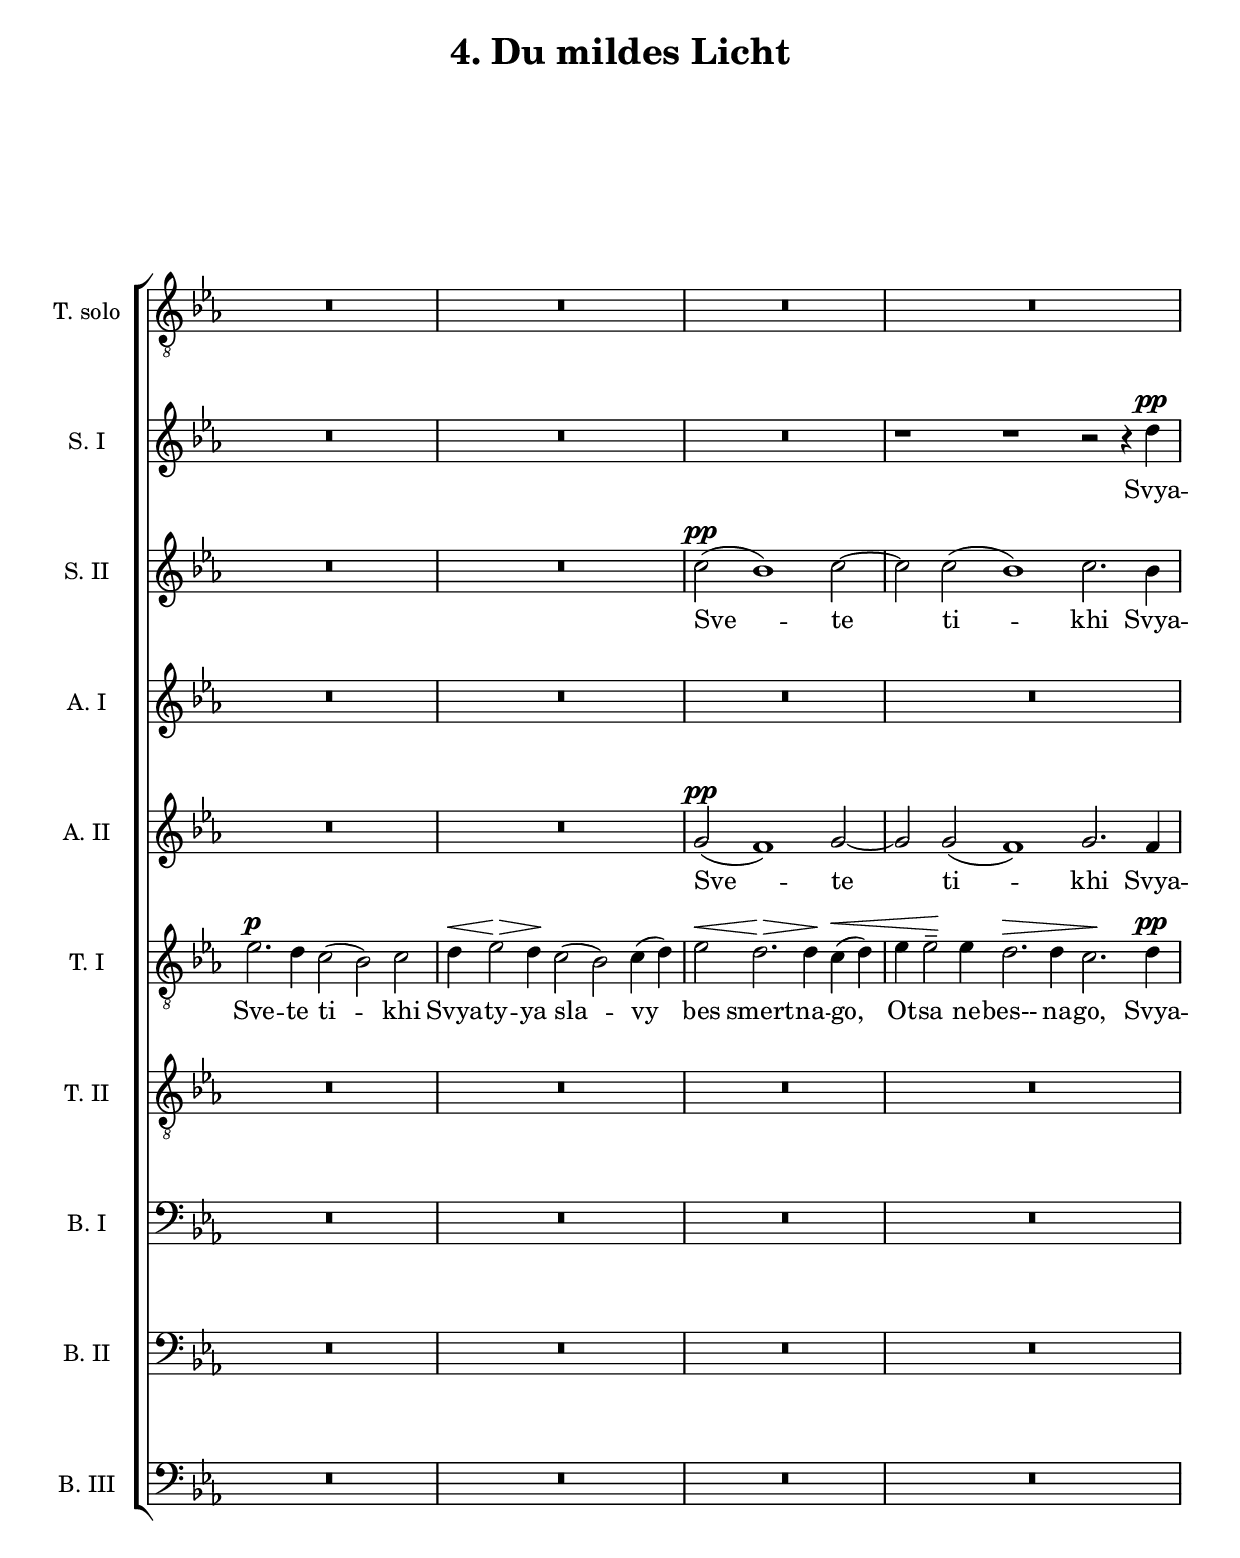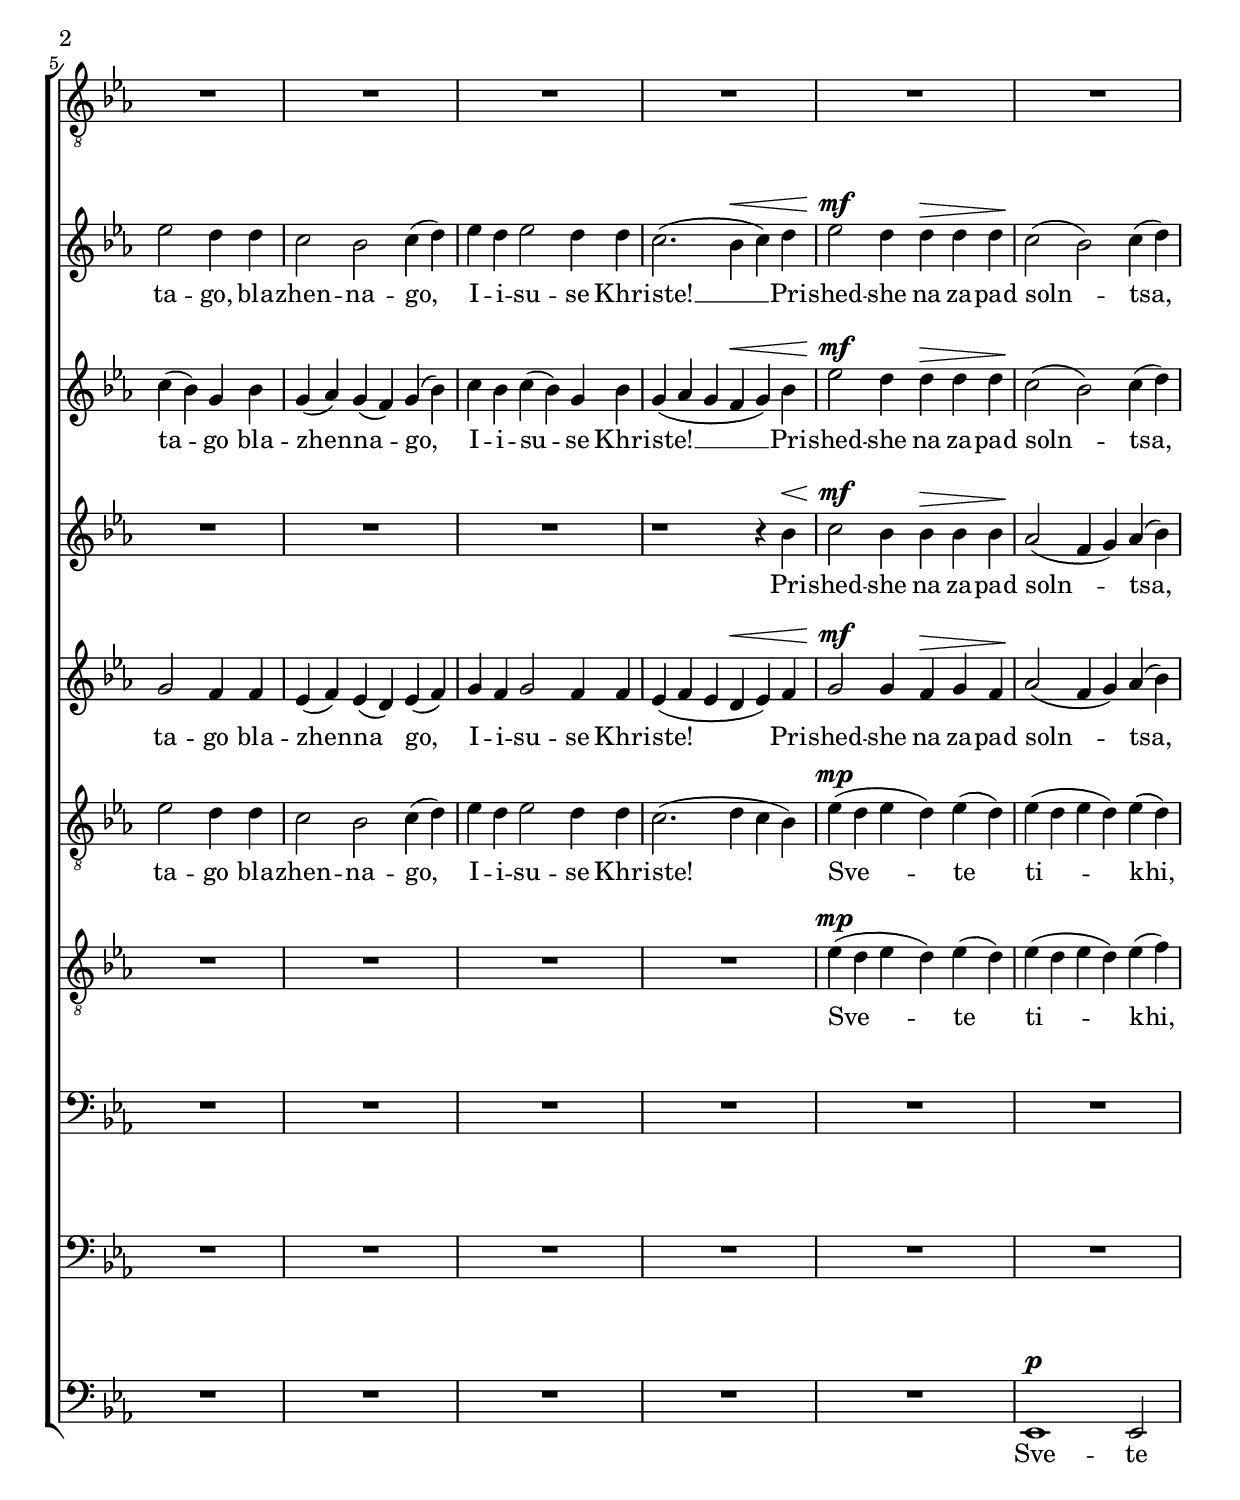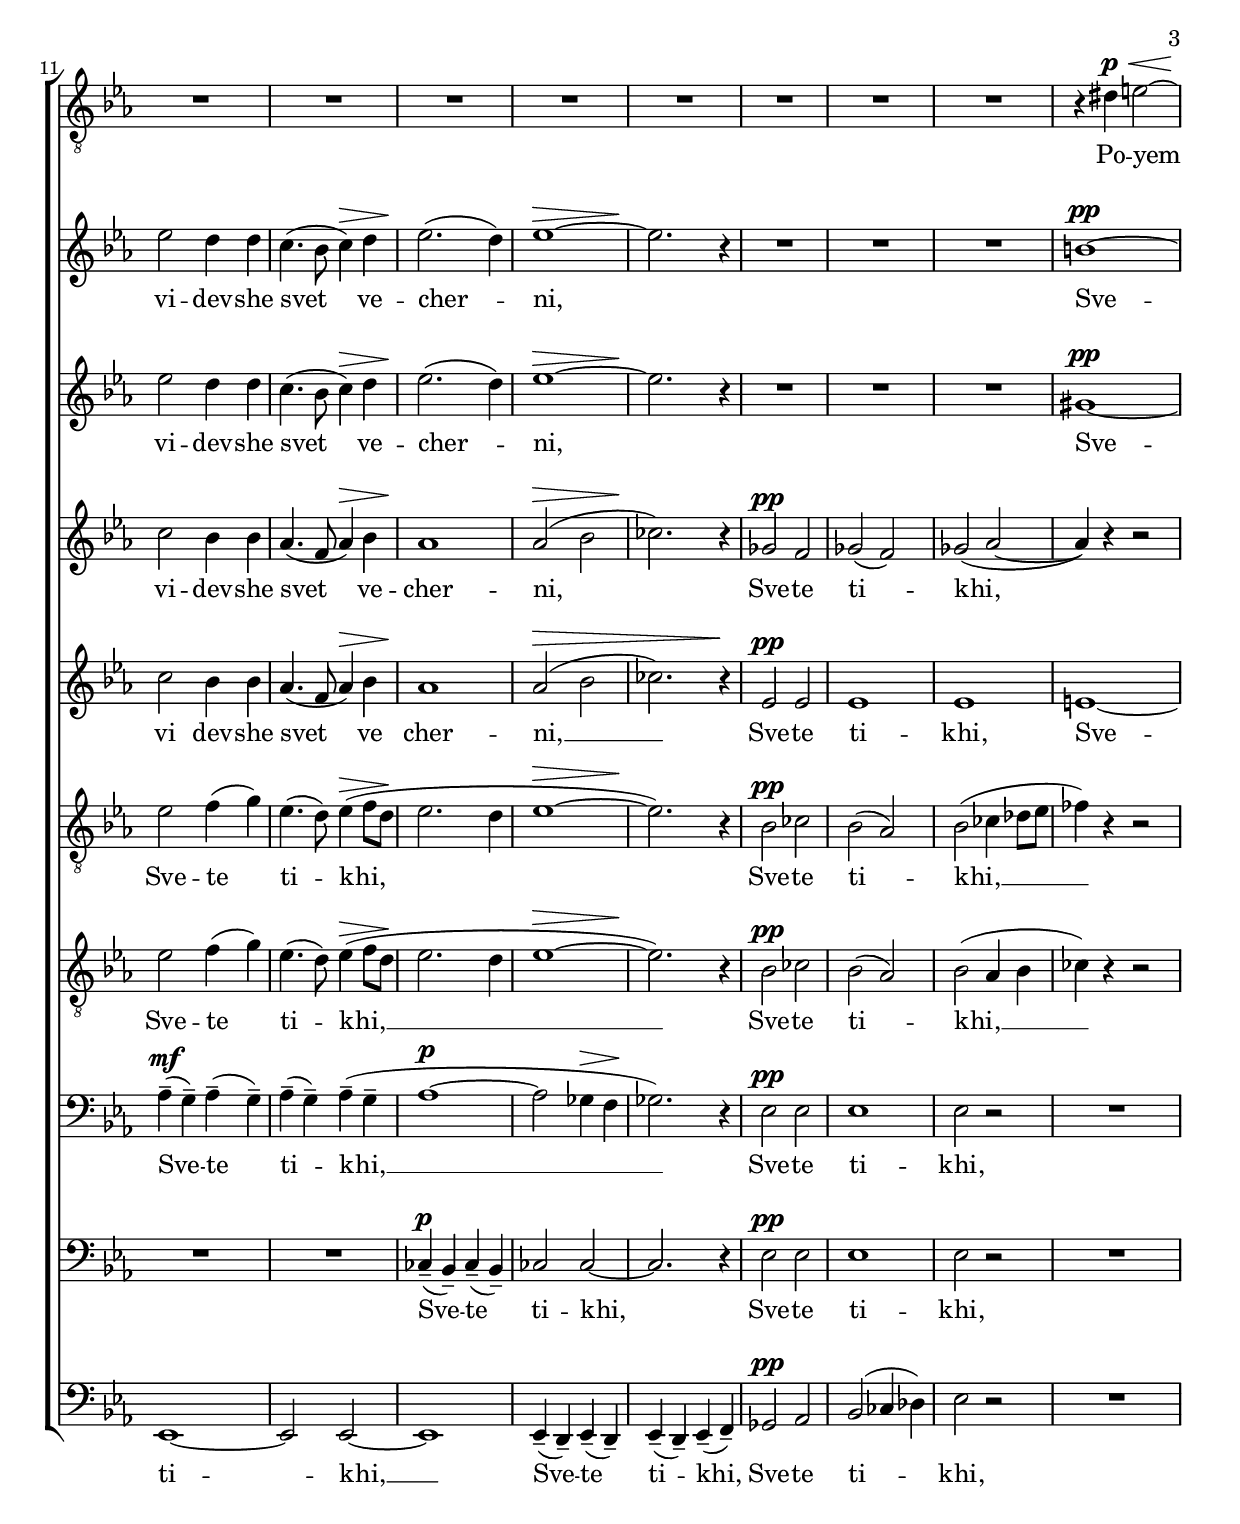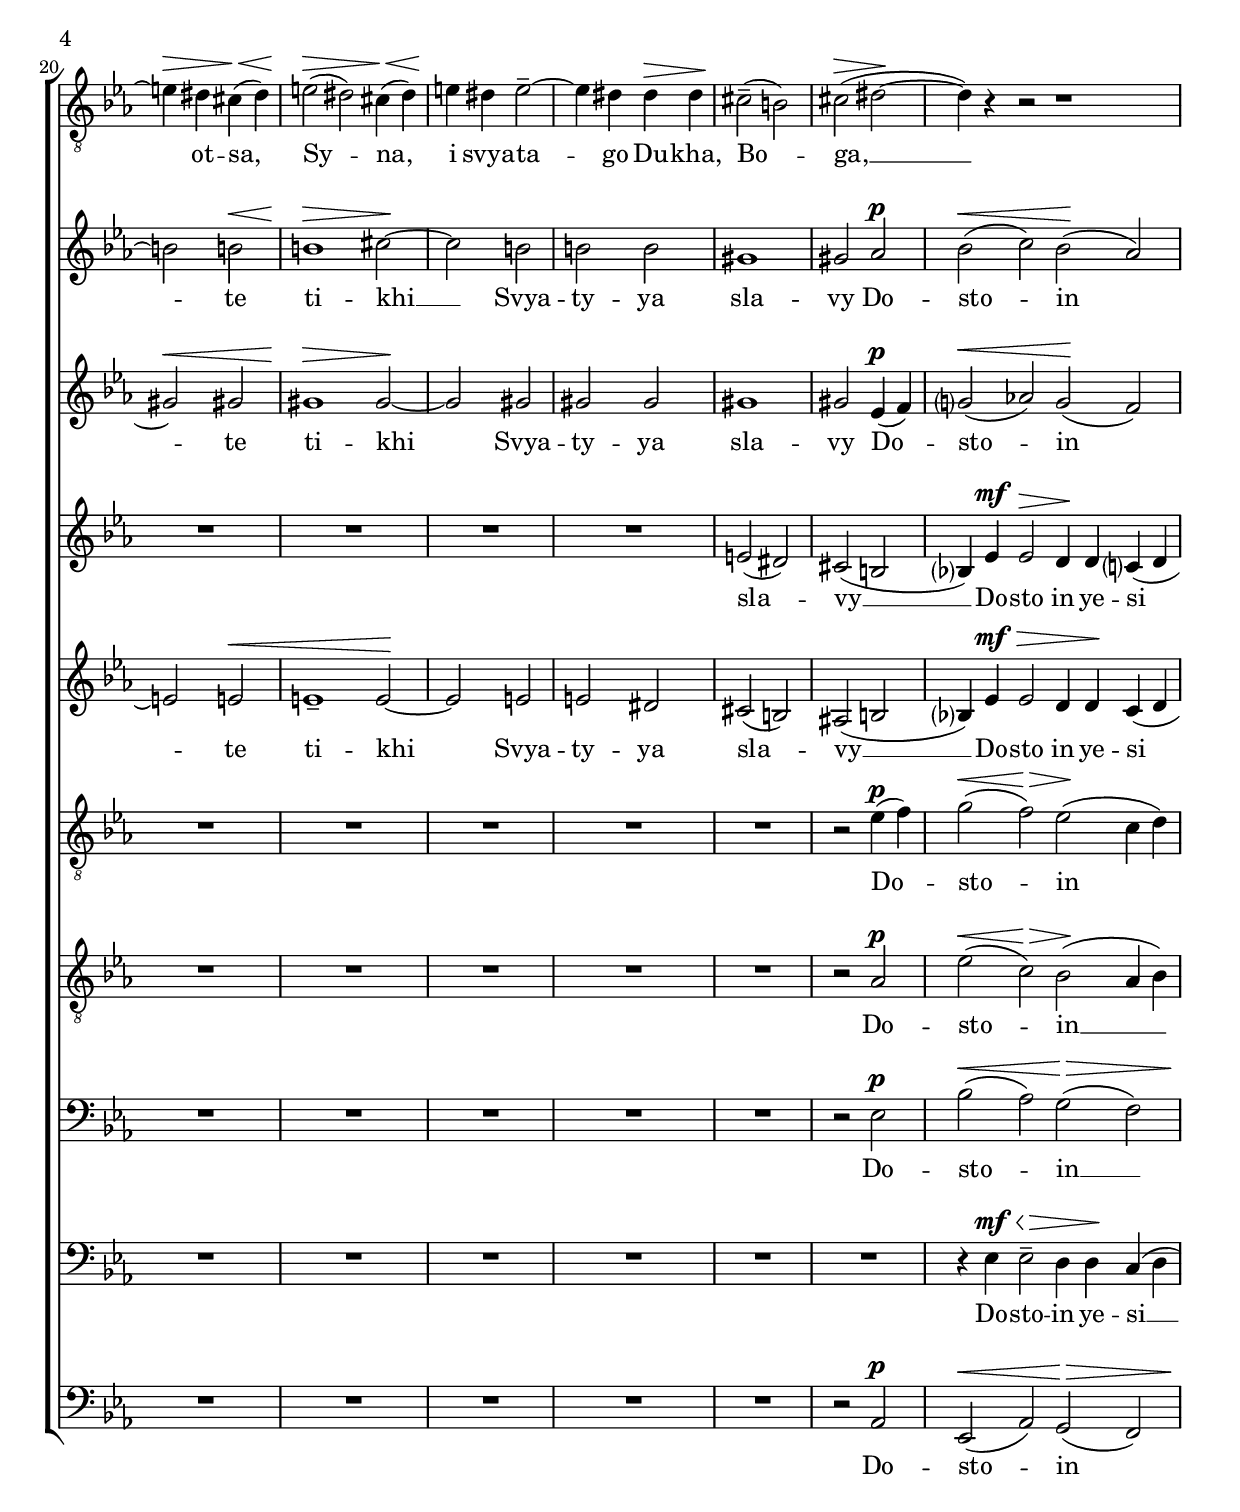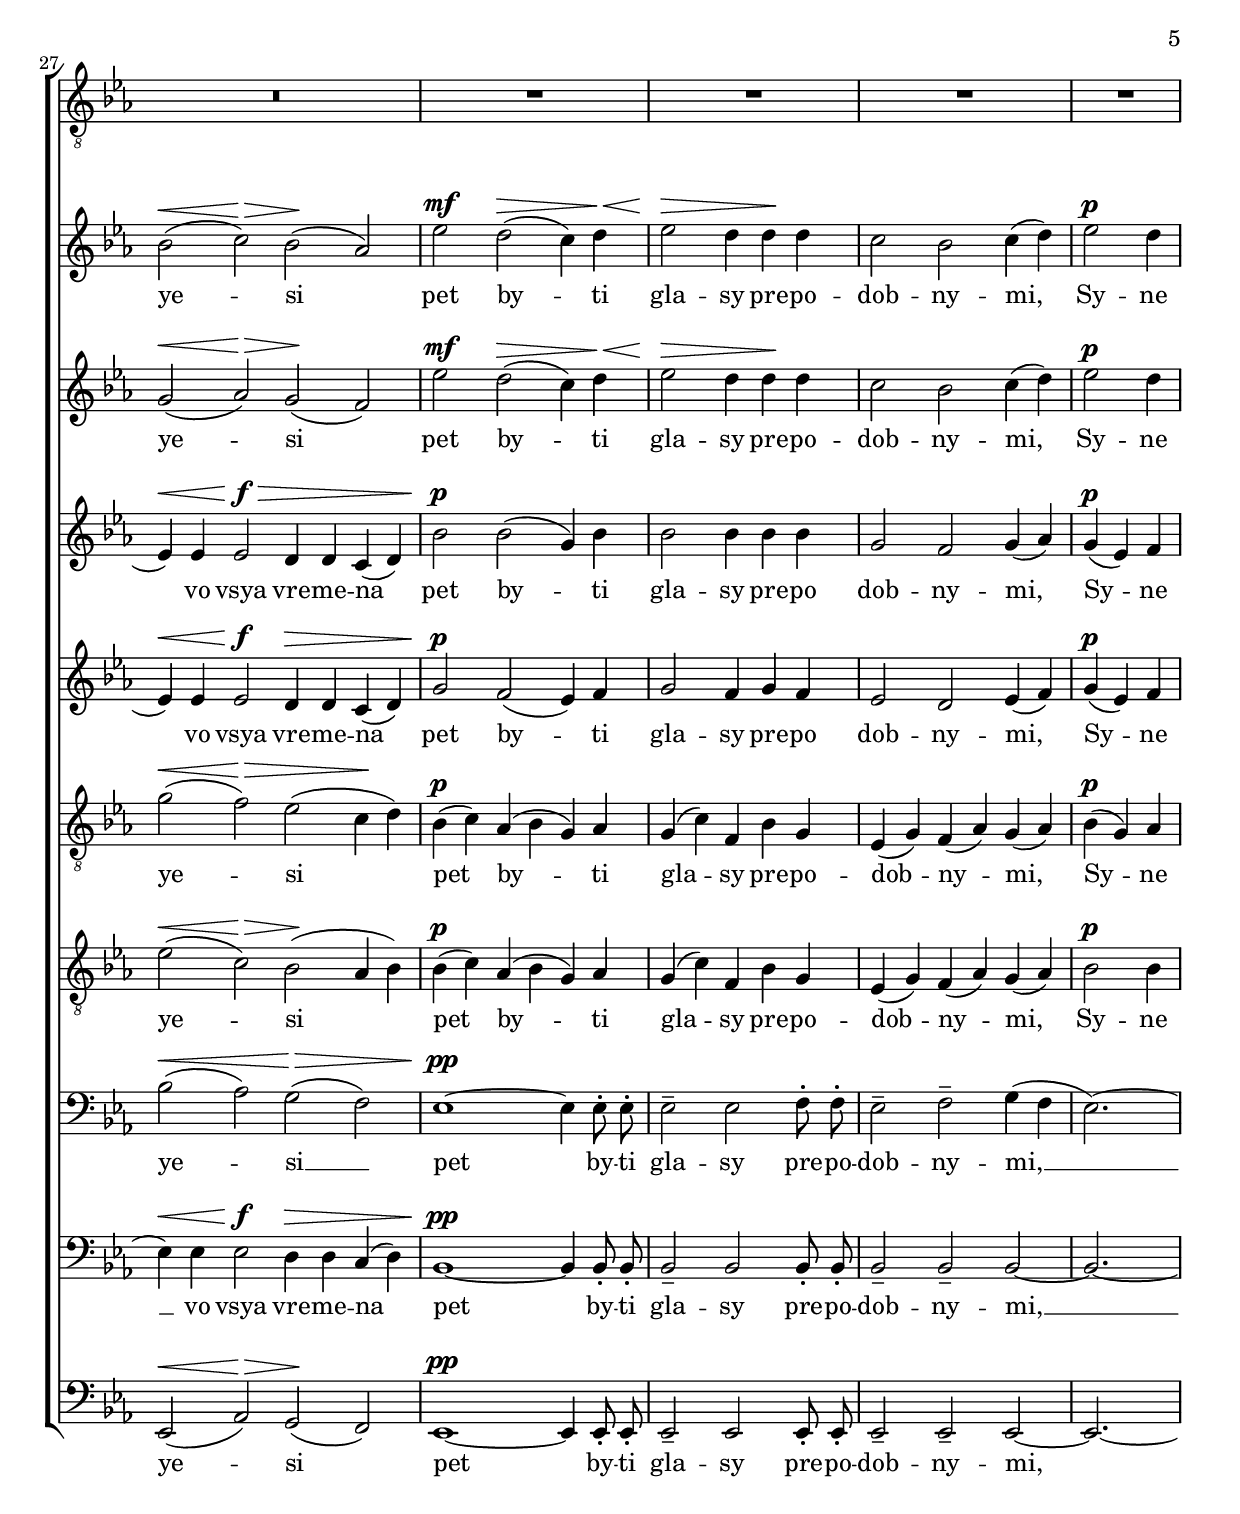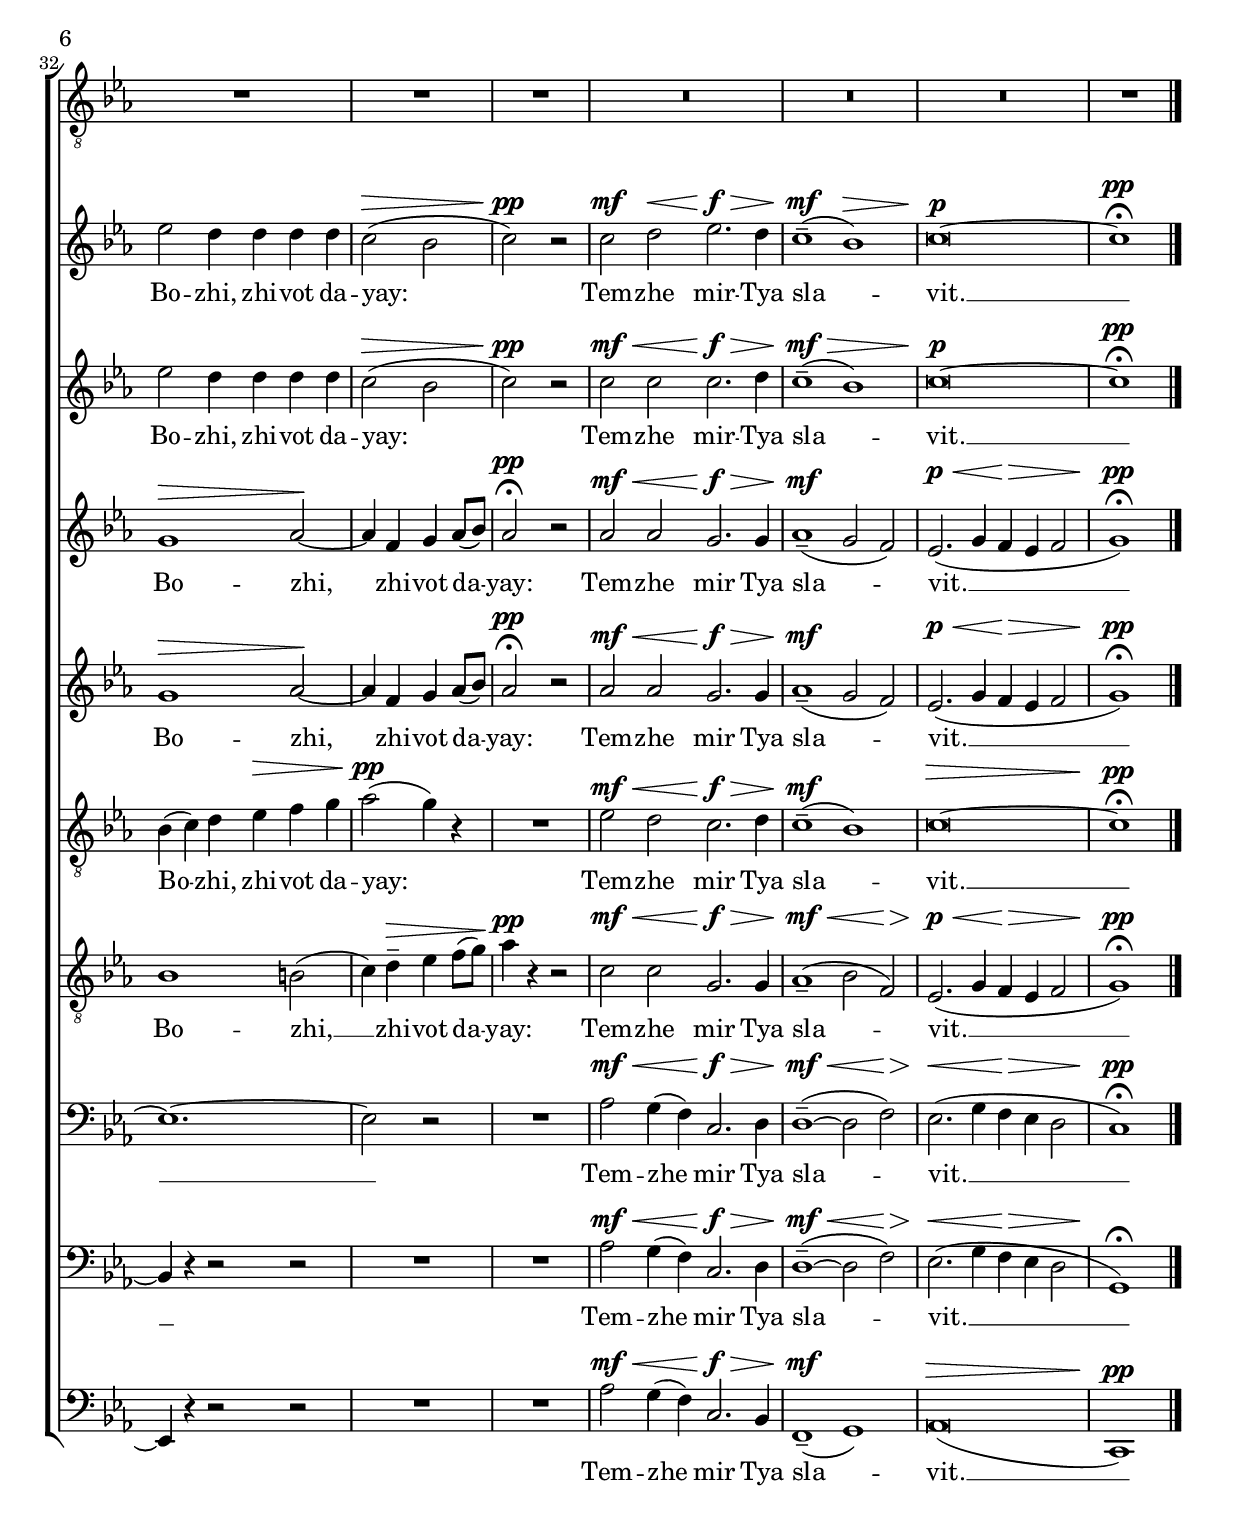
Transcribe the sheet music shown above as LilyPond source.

\version "2.16.2"

#(ly:set-option 'midi-extension "mid")

\header {
  title = "4. Du mildes Licht"
  % Remove default LilyPond tagline
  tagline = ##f
}

obreak = { \break }

\paper {
  #(set-paper-size "a4")
}

global = {
  \key es \major
  \numericTimeSignature
  \dynamicUp
  \autoBeamOff
  \accidentalStyle "modern-voice-cautionary"
  \override Score.TimeSignature #'stencil = ##f
}

obreak = {}

\include "articulate.ly"


tenoreSoloVoice = \relative c' {
  \global
  \time 5/2 R2*5 |
  \time 5/2  R2*5 |
  \time 4/2   R2*4 |
  \time 6/2  R2*6 \obreak |

  \time 4/4 R1 |
  \time 3/2  R2*3 |
  \time 3/2  R2*3 |
  R2*3 |
  R2*3 |
  R2*3 \obreak |

  \time 4/4 R1 |
  R1  |
  R1  |
  R1  |
  R1  |
  R1  |
  R1  \obreak |

  R1 |
  r4 dis4 \p \< e2 ~ |
  e4 \> dis4 cis4 \< ( dis4  ) |
  \time 3/2  |
  e2 \> ( dis2 ) cis4 \< ( dis4 ) |
  \time 4/4  e4\!  dis4 e2 ~ -- |
  e4  dis4 dis4 \> dis4 |
  cis2 \! ( -- b2 ) |
  cis2 ( \> dis2 ~ \! \obreak |

  \time 4/2 dis4 ) r4  r2 r1 |
  R1*2 |
  \time 3/2  R1. |
  \time 5/4  R4*5 |
  \time 3/2  R1.

  \time 3/4 R4*3 |
  \time 3/2   R2*3 |
  \time 4/4  R1 |
  R1 |
  \time 4/2  R2*4|
  \time 4/2   R2*4 |
    \time 4/2   R2*4 |

  \time 4/4  R1 \bar "|."



}

tenoreSoloVerse = \lyricmode {
  Po -- yem ot -- "sa," Sy -- "na," i svya -- ta -- go Du -- "kha," Bo -- "ga," __

}






sopranoOneVoice = \relative c'' {
  \global
  \time 5/2 R2*5 | 
  \time 5/2 R2*5 | 
  \time 4/2 R1*2 | 
  \time 6/2 r1 r1 r2 r4 d4 \pp \obreak |

  \time 4/4 es2 d4  d4 | 
  \time 3/2  c2 bes2 c4 ( d4 ) | 
  \time 3/2  es4 d4 es2 d4 d4 | 
  c2. ( bes4 \< c4 ) d4 | 
  es2 \! \mf d4 d4 \> d4 d4 | 
  c2 \! ( bes2 ) c4 ( d4 ) \obreak |

  \time 4/4 es2 d4  d4 | 
  c4. ( bes8 c4 \> ) d4 | 
  es2. \! ( d4 ) | 
  es1 \> ~ | 
  es2. \! r4  | 
  R1*2 \obreak |

  \time 4/4 R1 | 
  b1 \pp ~ | 
  b2 b2 \< | 
  \time 3/2  | 
  b1 \> cis2 \! ~ | 
  \time 4/4  cis2 \! b2 | 
  b2 b2 | 
  gis1 | 
  gis2 as2 \p \obreak |

  \time 4/2 | 
  bes2 \< ( c2 ) bes2 \! ( as2 ) | 
  bes2 \< ( c2 \> ) bes2 \! ( as2 \! ) | 
  \time 3/2  | 
  es'2 \mf d2 \> ( c4 ) d4 \< | 
  \time 5/4  | 
  es2 \> d4  d4 \! d4 | 
  \time 3/2  c2 bes2 c4 ( d4 ) \obreak |

  \time 3/4   es2 \p d4 | 
  \time 3/2  es2 d4 d4 d4 d4 | 
  \time 4/4    c2 \> ( bes2 | 
  c2 \! \pp ) r2 | 
  \time 4/2    c2 \mf d2 \< es2. \f \> d4 | 
  \time 4/2  | 
  c1 \mf ( -- bes1  \> ) | 
  \time 4/2  c\breve \p ~ | 
  \time 4/4  c1  \pp \fermata \bar "|."


}

sopranoOneVerse = \lyricmode {
  Svya --
  ta -- "go,"  bla -- zhen -- na -- "go," I -- i -- su -- se Khri -- "ste!" __ Pri -- shed -- she na za -- pad soln -- "tsa,"

  vi -- dev -- she  svet ve -- cher -- "ni,"

  Sve -- te ti -- khi __ Svya -- ty -- ya sla -- vy Do --

  sto -- in ye -- si pet by --
  ti gla -- sy pre -- po -- dob -- ny -- "mi,"

  Sy -- ne Bo -- "zhi," zhi -- vot da -- "yay:" Tem -- zhe  mir -- Tya sla -- vit. __

}



sopranoTwoVoice = \relative c'' {
  \global

  \time 5/2 R2*5 | 
  \time 5/2  R2*5 | 
  \time 4/2  | 
  c2 \pp ( bes1 ) c2 ~ | 
  \time 6/2  c2 c2 ( bes1 ) c2. bes4  \obreak |

  \time 4/4 c4 (
  bes4 ) g4 bes4 | 
  \time 3/2  g4 ( as4 ) g4 ( f4 ) g4 ( bes4 ) | 
  \time 3/2  c4 bes4 c4 ( bes4 ) g4 bes4 | 
  g4 ( as4 g4 f4 \< g4 ) bes4 | 
  es2 \! \mf d4 d4 \> d4 d4 | 
  c2 \! ( bes2 ) c4 ( d4 ) \obreak |

  \time 4/4 es2 d4  d4 | 
  c4. ( bes8 c4 \> ) d4 | 
  es2. \! ( d4 ) | 
  es1 \> ~ | 
  es2.\! r4  | 
  R1*2 \obreak |

  \time 4/4 R1 | 
  gis,1 \pp ~ | 
  gis2 \< gis2 | 
  \time 3/2  gis1 \> gis2 \! ~ | 
  \time 4/4  gis2 gis2 | 
  gis2 gis2 | 
  gis1 | 
  gis2 es4 \p ( f4 ) \obreak |

  \time 4/2 | 
  g!2 \< ( as!2 ) g2 \! ( f2 ) | 
  g2 \< ( as2 \> ) g2 \! ( f2 \! ) | 
  \time 3/2  | 
  es'2 \mf d2 \> ( c4 ) d4 \< | 
  \time 5/4  | 
  es2 \> d4 d4 \! d4  | 
  \time 3/2  c2 bes2 c4 ( d4 ) \obreak |

  \time 3/4  es2 \p d4 | 
  \time 3/2  es2 d4 d4 d4 d4 | 
  \time 4/4   c2 \> ( bes2 | 
  c2 \! \pp ) r2 | 
  \time 4/2    c2 \mf \< c2 c2. \f \> d4 | 
  \time 4/2  c1 \mf \> ( -- bes1  ) | 
  \time 4/2  c\breve \p ~ | 
  \time 4/4  c1  \pp \fermata \bar "|."


}

sopranoTwoVerse = \lyricmode {

  Sve -- te ti -- khi Svya --

  ta -- go bla -- zhen -- na -- "go," I -- i -- su -- se Khri -- "ste!" __ Pri -- shed -- she na
  za -- pad soln -- "tsa,"

  vi -- dev -- she svet ve -- cher -- "ni,"

  Sve -- te ti -- khi Svya -- ty -- ya sla -- vy Do --

  sto -- in ye -- si pet by --   ti gla -- sy pre -- po -- dob -- ny -- "mi,"

  Sy -- ne Bo -- "zhi," zhi -- vot da -- "yay:" Tem -- zhe  mir -- Tya sla -- vit. __

}




altoOneVoice = \relative c'' {
  \global
  \time 5/2 R2*5 | 
  \time 5/2  R2*5 | 
  \time 4/2  R1*2 | 
  \time 6/2  R2*6 \obreak |

  \time 4/4 R1 | 
  \time 3/2  R1. | 
  \time 3/2  R1. | 
  r1  r4 bes4 \< | 
  c2 \mf bes4  bes4 \> bes4 bes4 | 
  as2 \! ( f4 g4 ) as4 ( bes4 ) \obreak |

  \time 4/4 c2 bes4  bes4 | 
  as4. ( f8 as4 \> ) bes4 | 
  as1 \! | 
  as2 \> ( bes2 | 
  ces2. ) \! r4  | 
  ges2 \pp f2 | 
  ges2 ( f2 ) \obreak |

  ges2 ( as2 ~ | 
  as4 ) r4 r2 | 
  R1 | 
  \time 3/2  R1. | 
  \time 4/4  R1*2 | 
  e2 ( dis2 ) | 
  cis2( b2 \obreak |

  \time 4/2 bes4 )  es4 \mf  es2 \> d4 \! d4  c4 ( d4 | 
  es4 \< ) es4 es2 \f \> d4 d4 c4 ( d4 ) | 
  \time 3/2  | 
  bes'2 \p bes2 ( g4 ) bes4 | 
  \time 5/4  bes2 bes4 bes4 bes4 | 
  \time 3/2  g2 f2 g4 ( as4 ) \obreak |

  \time 3/4  g4 \p ( es4 ) f4 | 
  \time 3/2   g1 \> as2 \! ~ | 
  \time 4/4  as4 f4 g4 as8 [( bes8 ]) | 
  as2 \pp \fermata r2 | 
  \time 4/2  as2 \mf \< as2 g2. \f \> g4 | 
  \time 4/2  | 
  as1 \mf ( -- g2 f2 ) | 
  \time 4/2  | 
  es2. \p \< ( g4 f4 \> es4 f2 | 
  \time 4/4  g1 \pp ) \fermata \bar "|."





}

altoOneVerse = \lyricmode {
  Pri -- shed -- she na za -- pad soln -- "tsa,"

  vi -- dev -- she svet ve -- cher -- "ni," Sve -- te ti --
  "khi," sla -- vy __

  Do -- sto in ye -- si vo vsya vre -- me -- na pet by -- ti gla -- sy pre -- po dob -- ny -- "mi,"

  Sy -- ne Bo -- "zhi," zhi -- vot da -- "yay:" Tem -- zhe  mir Tya sla -- "vit." __

}



altoTwoVoice = \relative c'' {
  \global
  \time 5/2 R2*5 | 
  \time 5/2  R2*5 | 
  \time 4/2    g2 \pp ( f1 ) g2 ~ | 
  \time 6/2  g2 g2 ( f1 ) g2. f4  \obreak |

  \time 4/4 g2 f4 f4  | 
  \time 3/2  es4 ( f4 ) es4 ( d4 ) es4 ( f4 ) | 
  \time 3/2  g4 f4 g2 f4 f4 | 
  es4 ( f4 es4 d4 \< es4 ) f4 | 
  g2 \! \mf g4 f4 \> g4 f4 | 
  as2 \! ( f4 g4 ) as4 ( bes4 ) \obreak |

  \time 4/4 c2 bes4  bes4 | 
  as4. ( f8 as4 \> ) bes4 | 
  as1 \! | 
  as2 \> \> ( bes2 | 
  ces2. ) r4 \! \! | 
  es,2 \pp es2 | 
  es1 \obreak |

  es1 | 
  e1 ~ | 
  e2 e2 \< | 
  \time 3/2  e1 -- e2 \! ~ | 
  \time 4/4  e2 e2 | 
  e2 dis2 | 
  cis2 ( b2 ) | 
  ais2 ( b2 \obreak |

  \time 4/2 bes4 ) es4  \mf \> es2 d4 d4 \! c4 ( d4 | 
  es4 \< ) es4 es2 \f d4 \> d4 c4 ( d4 ) | 
  \time 3/2    g2 \p f2 ( es4 ) f4 | 
  \time 5/4  g2 f4 g4 f4 | 
  \time 3/2  es2 d2 es4 ( f4 ) \obreak |

  \time 3/4  g4 \p ( es4 ) f4 | 
  \time 3/2   g1 \> as2 \! ~ | 
  \time 4/4  as4 f4 g4 as8 [( bes8 ]) | 
  as2 \pp \fermata r2 | 
  \time 4/2  as2\mf \< as2 g2. \f \> g4 | 
  \time 4/2  | 
  as1 \mf ( -- g2 f2 ) | 
  \time 4/2  | 
  es2. \p \< ( g4 f4 \> es4 f2 | 
  \time 4/4  g1 \pp ) \fermata \bar "|."


}

altoTwoVerse = \lyricmode {
  Sve -- te ti -- khi Svya --

  ta -- go bla -- zhen -- na "go," I -- i -- su -- se Khri -- "ste!"
  Pri -- shed -- she na za -- pad soln -- "tsa,"

  vi dev -- she svet ve cher -- "ni," __ Sve -- te ti --
  "khi," Sve -- te ti -- khi Svya -- ty -- ya sla -- vy __


  Do -- sto in ye -- si vo vsya vre -- me -- na pet by -- ti gla -- sy pre -- po dob -- ny -- "mi,"
  Sy -- ne Bo -- "zhi," zhi -- vot da -- "yay:" Tem -- zhe  mir Tya sla -- "vit." __

}





tenoreOneVoice = \relative c' {
  \global
  \time 5/2  es2. \p d4 c2 ( bes2 ) c2 | % 2
  \time 5/2  d4 \< es2 \> d4 \! c2  ( bes2 ) c4 ( d4 ) | % 3
  \time 4/2   es2 \< d2. \> d4 \! c4 \! \< ( d4 ) | % 4
  \time 6/2  es4 es2 \! -- es4 d2. \> d4 c2. \! d4 \pp \obreak | %p1

  \time 4/4 es2 d4 d4 | % 2
  \time 3/2  c2 bes2 c4 ( d4 ) | % 3
  \time 3/2  es4 d4 es2 d4 d4 | % 4
  c2. ( d4 c4 bes4 ) | % 5
  es4 \mp ( d4 es4 d4 ) es4 ( d4 ) | % 6
  es4 ( d4 es4 d4 ) es4 ( d4 ) \obreak | %p2

  \time 4/4 es2 f4  ( g4 ) | % 2
  es4. ( d8 ) es4 \> ( f8 [ d8 ] | % 3
  es2. \! d4 | % 4
  es1 \> ~ | % 5
  es2. ) \! r4  | % 6
  bes2 \pp ces2 | % 7
  bes2 ( as2 ) \obreak | %p3

  \time 4/4 bes2 (
  ces4 des8 [ es8 ] | % 2
  fes4 ) r4 r2 | % 3
  R1 | % 4
  \time 3/2  R1. | % 5
  \time 4/4  R1*3 | % 8
  r2 es4 \p ( f4 ) \obreak | %p4

  \time 4/2 g2 \< ( f2 \> ) es2 \!( c4 d4 ) | % 2
  g2 \< ( f2 \> ) es2 ( c4 \! d4 ) | % 3
  \time 3/2  | % 3
  bes4 \p ( c4 ) as4 ( bes4 g4 ) as4 | % 4
  \time 5/4  g4 ( c4 ) f,4 bes4 g4 | % 5
  \time 3/2  es4 ( g4 ) f4 ( as4 ) g4 ( as4 ) \obreak | %p5

  \time 3/4 bes4 \p ( g4 ) as4 | % 2
  \time 3/2  bes4 ( c4 ) d4 es4 \> f4 g4 | % 3
  \time 4/4  as2 \pp ( g4 ) r4 | % 4
  R1 | % 5
  \time 4/2  es2\mf \< d2 c2. \> \f d4 | % 6
  \time 4/2   c1 \mf ( -- bes1 ) | % 7
  \time 4/2  c\breve ~ \> | % 8
  \time 4/4  | % 8
  c1 \pp \fermata \bar "|."

}

tenoreOneVerse = \lyricmode {
  Sve -- te ti -- khi Svya -- ty --
  ya sla -- vy bes smert -- na -- "go," Ot -- sa ne -- bes-- na -- "go," Svya --

  ta -- go bla -- zhen -- na -- "go,"
  I -- i -- su -- se Khri -- "ste!" Sve -- te ti -- "khi,"

  Sve -- te ti -- "khi," Sve -- te ti --
  "khi," __  Do --

  sto -- in ye -- si pet by --
  ti gla -- sy pre -- po -- dob -- ny -- "mi,"
  
    Sy -- ne Bo -- "zhi," zhi --
  vot da -- "yay:" Tem -- zhe  mir Tya  sla -- vit. __

}


tenoreTwoVoice = \relative c' {
  \global

  \time 5/2 R2*5 |
  \time 5/2  R2*5 |
  \time 4/2   R2*4 |
  \time 6/2  R2*6 \obreak | %p1

  \time 4/4 R1 |
  \time 3/2  R2*3 |
  \time 3/2  R2*3 |
  R2*3 |
  es4 \mp ( d4 es4 d4 ) es4 ( d4 ) |
  es4 ( d4 es4 d4 ) es4 ( f4 ) \obreak | %p2

  \time 4/4 es2 f4  ( g4 ) |
  es4. ( d8 ) es4 \> ( f8 [ d8 ] |
  es2. \!  d4 |
  es1 \> ~ |
  es2. ) \! r4  |
  bes2 \pp ces2 |
  bes2 ( as2 ) \obreak | %p2

  \time 4/4 bes2 ( as4 bes4 |
  ces4 ) r4 r2 |
  R1 |
  \time 3/2  R1. |
  \time 4/4  R1*3 |
  r2 as2  \p \obreak | %p3

  \time 4/2  es'2 \<  ( c2 \> ) bes2 ( \! as4  bes4 ) |
  es2 \<  ( c2 \> ) bes2 \!  ( as4  bes4 ) |
  \time 3/2  bes4 \p ( c4 ) as4 ( bes4 g4 ) as4 |
  \time 5/4  g4 ( c4 ) f,4 bes4 g4 |
  \time 3/2  es4 ( g4 ) f4 ( as4 ) g4 ( as4 ) \obreak | %p3


  \time 3/4  bes2 \p bes4 |
  \time 3/2  bes1 b2 ( |
  \time 4/4  c4 ) d4 \> -- es4 f8 ( [ g8 \! ) ] |
  as4 \pp r4 r2 |
  \time 4/2  c,2 \mf \< c2 g2. \f \> g4 |
  \time 4/2  as1 ( -- \mf \< bes2 f2 ) \> |
  \time 4/2   es2. \p \< ( g4 f4 \> es4 f2 |
  \time 4/4  g1 \pp ) \fermata \bar "|."

}

tenoreTwoVerse = \lyricmode {

  Sve -- te ti -- "khi,"

  Sve -- te ti -- "khi," __ Sve -- te ti --
  "khi," __ Do -- sto -- in __ ye -- si pet by --  ti gla -- sy pre -- po -- dob -- ny -- "mi,"

  Sy -- ne Bo -- "zhi," __ zhi -- vot da -- "yay:"
  Tem -- zhe  mir Tya sla -- "vit." __

}





bassoOneVoice = \relative c' {
  \global

  \time 5/2 R2*5 | 
  \time 5/2  R2*5 | 
  \time 4/2   R2*4 | 
  \time 6/2  R2*6 \obreak | %p1

  \time 4/4 R1 | 
  \time 3/2  R2*3 | 
  \time 3/2  R2*3 | 
  R2*3 | 
  R2*3 | 
  R2*3 \obreak | %p2

  \time 4/4 as4 \mf ( --  g4 ) -- as4 ( -- g4 ) -- | 
  as4 ( -- g4 ) -- as4 ( -- g4 -- | 
  as1 \p ~ | 
  as2 ges4 \> f4 | 
  ges2. ) \! r4 | 
  es2 \pp es2 | 
  es1  \obreak | %p3

  \time 4/4 es2 r2 | 
  R1*2 | 
  \time 3/2  R1. | 
  \time 4/4  R1*3 | 
  r2 es2 \p \obreak | %p4

  \time 4/2 bes'2 \< ( as2  ) g2 \> ( f2 ) | 
  bes2 \< ( as2 ) g2 \> ( f2 ) | 
  \time 3/2  | 
  es1 \pp ~ es4 es8 -.  es8 -.  | 
  \time 5/4  es2 -- es2 f8 -.  f8 -.  | 
  \time 3/2  es2 -- f2 -- g4 ( f4 \obreak | %p5

  \time 3/4 es2.) ~ | 
  \time 3/2  es1. ~ | 
  \time 4/4  es2 r2 | 
  R1 | 
  \time 4/2  as2\mf \< g4 ( f4 ) c2. \f \> d4 | 
  \time 4/2  d1 ( ~ -- \mf\< d2 f2 \> ) | 
  \time 4/2   es2. \< ( g4 f4  \> es4 d2 | 
  \time 4/4  c1 \pp \! ) \fermata \bar "|."


}

bassoOneVerse = \lyricmode {
  Sve -- te ti -- "khi," __ Sve  -- te ti --
  "khi,"
  Do --
  sto -- in __ ye -- si __ pet by -- ti gla -- sy
  pre -- po -- dob -- ny -- "mi," __
  Tem -- zhe
  mir Tya sla -- "vit." __
}




bassoTwoVoice = \relative c {
  \global
  \time 5/2 R2*5 |
  \time 5/2  R2*5 |
  \time 4/2   R2*4 |
  \time 6/2  R2*6 \obreak | %p1

  \time 4/4 R1 |
  \time 3/2  R2*3 |
  \time 3/2  R2*3 |
  R2*3 |
  R2*3 |
  R2*3 \obreak | %p2

  \time 4/4 R1 |
  R1 |
  ces4 \p ( -- bes4 ) -- ces4 ( -- bes4 ) -- |
  ces2 ces2 ~ |
  ces2. r4 |
  es2 \pp es2 |
  es1 \obreak | %p3

  \time 4/4 es2 r2 |
  R1*2 |
  \time 3/2  R1. |
  \time 4/4  R1*3 |
  R1 \obreak | %p4

  \time 4/2 r4 es4 \mf \< es2 -- \> d4 d4 \! c4 ( d4 |
  es4 \< ) es4 es2 \f d4 \> d4 c4 ( d4 ) |
  \time 3/2   bes1 \pp ~ bes4 bes8 -.  bes8 -.  |
  \time 5/4  bes2 -- bes2 bes8 -.  bes8 -.  |
  \time 3/2  bes2 -- bes2 -- bes2 ~ \obreak | %p4


  \time 3/4  bes2. ~ |
  \time 3/2  bes4 r4 r2 r2 |
  \time 4/4  R1*2 |
  \time 4/2  as'2 \mf \< g4 ( f4 ) c2. \f \> d4 |
  \time 4/2  d1 \mf \< ( ~ -- d2 f2 \>) |
  \time 4/2  es2. \< ( g4 f4  \> es4 d2 |
  \time 4/4  g,1 \! ) \fermata \bar "|."


}

bassoTwoVerse = \lyricmode {
  Sve -- te ti -- "khi," Sve -- te ti --
  "khi,"

  Do -- sto -- in ye -- si __ vo
  vsya vre -- me -- na pet by -- ti gla -- sy pre -- po -- dob -- ny --
  "mi," __

  Tem -- zhe
  mir Tya sla -- "vit." __

}



bassoThreeVoice = \relative c, {
  \global
  \time 5/2 R2*5 |
  \time 5/2  R2*5 |
  \time 4/2   R2*4 |
  \time 6/2  R2*6 \obreak | %p1

  \time 4/4 R1 |
  \time 3/2  R2*3 |
  \time 3/2  R2*3 |
  R2*3 |
  R2*3 |
  es1 \p es2 \obreak | %p2

  \time 4/4 es1 ~ |
  es2 es2 ~ |
  es1 |
  es4 ( -- d4 ) -- es4 ( -- d4 ) -- |
  es4 ( -- d4 ) -- es4 ( -- f4 ) -- |
  ges2 \pp as2 |
  bes2 ( ces4 des4 ) \obreak | %p3

  \time 4/4 es2 r2 |
  R1*2 |
  \time 3/2  R1. |
  \time 4/4  R1*3 |
  r2 as,2 \p \obreak | %p4

  \time 4/2  es2 \< ( as2 ) g2 \> ( f2 ) |
  es2 \< ( as2 \> ) g2 \! ( f2 \! ) |
  \time 3/2  |
  es1 \pp ~ es4 es8 -.  es8 -.  |
  \time 5/4  es2 -- es2 es8 -.  es8 -.  |
  \time 3/2  es2 -- es2 -- es2 ~ \obreak | %p5

  \time 3/4 es2. ~ |
  \time 3/2  es4  r4 r2 r2 |
  \time 4/4  R1*2 |
  \time 4/2  as'2 \mf \< g4 ( f4 ) c2. \f \> bes4 |
  \time 4/2  |
  f1 \mf ( -- g1 ) |
  \time 4/2  as\breve ( \> |
  \time 4/4   c,1 )\pp \bar "|."


}

bassoThreeVerse = \lyricmode {
  Sve -- te
  ti -- "khi," __ Sve -- te ti --
  "khi," Sve -- te ti --
  "khi,"
  Do --
  sto -- in ye -- si pet by -- ti
  gla -- sy pre -- po -- dob -- ny -- "mi,"

  Tem -- zhe
  mir Tya sla -- "vit." __
}





%%% ------ Print Score
\score {

  \new ChoirStaff   <<
    \new Staff \with {
      instrumentName = "T. solo"
    } { \clef "treble_8" \tenoreSoloVoice }
    \addlyrics { \tenoreSoloVerse }

    \new Staff \with {
      instrumentName = "S. I"
    } { \sopranoOneVoice }
    \addlyrics { \sopranoOneVerse }
    \new Staff \with {
      instrumentName = "S. II"
    } { \sopranoTwoVoice }
    \addlyrics { \sopranoTwoVerse }
    \new Staff \with {
      instrumentName = "A. I"
    } { \altoOneVoice}
    \addlyrics { \altoOneVerse }
    \new Staff \with {
      instrumentName = "A. II"
    } { \altoTwoVoice }
    \addlyrics { \altoTwoVerse }

    \new Staff \with {
      instrumentName = "T. I"
    } { \clef "treble_8" \tenoreOneVoice }
    \addlyrics { \tenoreOneVerse }
    \new Staff \with {
      instrumentName = "T. II"
    } { \clef "treble_8" \tenoreTwoVoice }

    \addlyrics { \tenoreTwoVerse }

    \new Staff \with {
      instrumentName = "B. I"
    } { \clef bass \bassoOneVoice }
    \addlyrics { \bassoOneVerse }
    \new Staff \with {
      instrumentName = "B. II"
    } { \clef bass \bassoTwoVoice }
    \addlyrics { \bassoTwoVerse }

    \new Staff \with {
      instrumentName = "B. III"
    } { \clef bass \bassoThreeVoice }
    \addlyrics { \bassoThreeVerse }


  >>
  \layout { }
}

%%% ------ Midi Score


\score {
  <<
    \articulate
    <<
      \new Staff = "S 1" \sopranoOneVoice
      \new Staff = "S 2" \sopranoTwoVoice
      \new Staff = "A 1" \altoOneVoice
      \new Staff = "A 2" \altoTwoVoice
      \new Staff = "T 1" \tenoreOneVoice
      \new Staff = "T 2" \tenoreTwoVoice
      \new Staff = "B 1" \bassoOneVoice
      \new Staff = "B 2" \bassoTwoVoice
      \new Staff = "B 3" \bassoThreeVoice

      \new Staff = "T solo" \tenoreSoloVoice

      \new Staff = "Female"   {
        <<
          \sopranoOneVoice \\
          \sopranoTwoVoice \\
          \altoOneVoice \\
          \altoTwoVoice
        >>
      }
      \new Staff = "Male"   {
        <<
          \tenoreOneVoice \\
          \tenoreTwoVoice \\
          \bassoOneVoice \\
          \bassoTwoVoice \\
          \bassoThreeVoice
        >>
      }
    >>
  >>
  \midi {
    \tempo 4=64
  }
}



